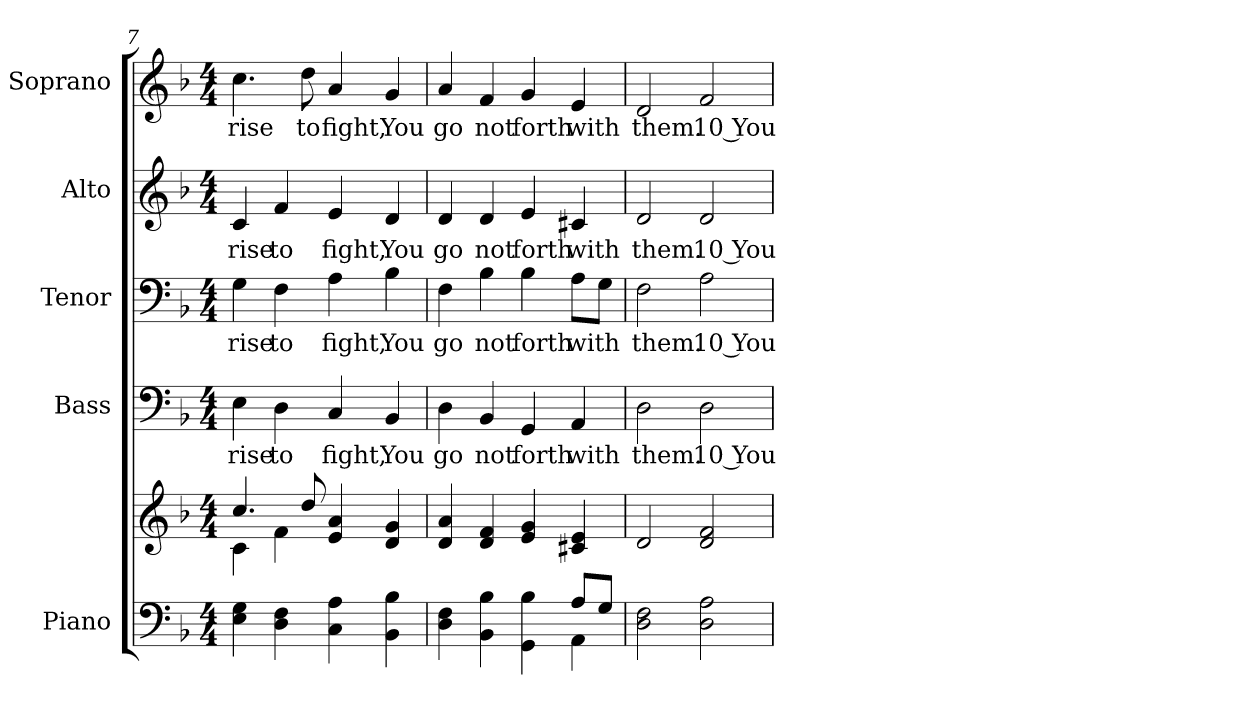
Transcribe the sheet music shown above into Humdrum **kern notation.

**kern	**kern	**kern	**text	**kern	**text	**kern	**text	**kern	**text
*part5	*part5	*part4	*part4	*part3	*part3	*part2	*part2	*part1	*part1
*staff6	*staff5	*staff4	*staff4	*staff3	*staff3	*staff2	*staff2	*staff1	*staff1
*I"Piano	*	*I"Bass	*	*I"Tenor	*	*I"Alto	*	*I"Soprano	*
*I'Pno.	*	*I'B.	*	*I'T.	*	*I'A.	*	*I'S.	*
!!LO:PB:g=z
*clefF4	*clefG2	*clefF4	*	*clefF4	*	*clefG2	*	*clefG2	*
*k[b-]	*k[b-]	*k[b-]	*	*k[b-]	*	*k[b-]	*	*k[b-]	*
*F:	*F:	*F:	*	*F:	*	*F:	*	*F:	*
*M4/4	*M4/4	*M4/4	*	*M4/4	*	*M4/4	*	*M4/4	*
=7	=7	=7	=7	=7	=7	=7	=7	=7	=7
*	*^	*	*	*	*	*	*	*	*
!	!	!	!	!LO:LY:b:color=#000000	!	!	!	!	!	!
!	!	!	!	!	!	!LO:LY:b:color=#000000	!	!	!	!
!	!	!	!	!	!	!	!	!LO:LY:b:color=#000000	!	!
!	!	!	!	!	!	!	!	!	!	!LO:LY:b:color=#000000
4Ei\ 4Gi	4.cci/	4ci\	4Ei\	rise	4Gi\	rise	4ci/	rise	4.cci\	rise
!	!	!	!	!LO:LY:b:color=#000000	!	!	!	!	!	!
!	!	!	!	!	!	!LO:LY:b:color=#000000	!	!	!	!
!	!	!	!	!	!	!	!	!LO:LY:b:color=#000000	!	!
4Di\ 4Fi	.	4fi\	4Di\	to	4Fi\	to	4fi/	to	.	.
!	!	!	!	!	!	!	!	!	!	!LO:LY:b:color=#000000
.	8ddi/	.	.	.	.	.	.	.	8ddi\	to
!	!	!	!	!LO:LY:b:color=#000000	!	!	!	!	!	!
!	!	!	!	!	!	!LO:LY:b:color=#000000	!	!	!	!
!	!	!	!	!	!	!	!	!LO:LY:b:color=#000000	!	!
!	!	!	!	!	!	!	!	!	!	!LO:LY:b:color=#000000
4Ci\ 4Ai	4ei/ 4ai	2ryy	4Ci/	fight,	4Ai\	fight,	4ei/	fight,	4ai/	fight,
!	!	!	!	!LO:LY:b:color=#000000	!	!	!	!	!	!
!	!	!	!	!	!	!LO:LY:b:color=#000000	!	!	!	!
!	!	!	!	!	!	!	!	!LO:LY:b:color=#000000	!	!
!	!	!	!	!	!	!	!	!	!	!LO:LY:b:color=#000000
4BB-i\ 4B-i	4di/ 4gi	.	4BB-i/	You	4B-i\	You	4di/	You	4gi/	You
*	*v	*v	*	*	*	*	*	*	*	*
=8	=8	=8	=8	=8	=8	=8	=8	=8	=8
*^	*	*	*	*	*	*	*	*	*
!	!	!	!	!LO:LY:b:color=#000000	!	!	!	!	!	!
!	!	!	!	!	!	!LO:LY:b:color=#000000	!	!	!	!
!	!	!	!	!	!	!	!	!LO:LY:b:color=#000000	!	!
!	!	!	!	!	!	!	!	!	!	!LO:LY:b:color=#000000
4Di\ 4Fi	2ryy	4di/ 4ai	4Di\	go	4Fi\	go	4di/	go	4ai/	go
!	!	!	!	!LO:LY:b:color=#000000	!	!	!	!	!	!
!	!	!	!	!	!	!LO:LY:b:color=#000000	!	!	!	!
!	!	!	!	!	!	!	!	!LO:LY:b:color=#000000	!	!
!	!	!	!	!	!	!	!	!	!	!LO:LY:b:color=#000000
4BB-i\ 4B-i	.	4di/ 4fi	4BB-i/	not	4B-i\	not	4di/	not	4fi/	not
!	!	!	!	!LO:LY:b:color=#000000	!	!	!	!	!	!
!	!	!	!	!	!	!LO:LY:b:color=#000000	!	!	!	!
!	!	!	!	!	!	!	!	!LO:LY:b:color=#000000	!	!
!	!	!	!	!	!	!	!	!	!	!LO:LY:b:color=#000000
4GGi\ 4B-i	4ryy	4ei/ 4gi	4GGi/	forth	4B-i\	forth	4ei/	forth	4gi/	forth
!	!	!	!	!LO:LY:b:color=#000000	!	!	!	!	!	!
!	!	!	!	!	!	!LO:LY:b:color=#000000	!	!	!	!
!	!	!	!	!	!	!	!	!LO:LY:b:color=#000000	!	!
!	!	!	!	!	!	!	!	!	!	!LO:LY:b:color=#000000
8Ai/L	4AAi\	4c#Xi/ 4ei	4AAi/	with	8Ai\L	with	4c#Xi/	with	4ei/	with
8Gi/J	.	.	.	.	8Gi\J	.	.	.	.	.
*v	*v	*	*	*	*	*	*	*	*	*
=9	=9	=9	=9	=9	=9	=9	=9	=9	=9
!	!	!	!LO:LY:b:color=#000000	!	!	!	!	!	!
!	!	!	!	!	!LO:LY:b:color=#000000	!	!	!	!
!	!	!	!	!	!	!	!LO:LY:b:color=#000000	!	!
!	!	!	!	!	!	!	!	!	!LO:LY:b:color=#000000
2Di\ 2Fi	2di/	2Di\	them.	2Fi\	them.	2di/	them.	2di/	them.
!	!	!	!LO:LY:b:color=#000000	!	!	!	!	!	!
!	!	!	!	!	!LO:LY:b:color=#000000	!	!	!	!
!	!	!	!	!	!	!	!LO:LY:b:color=#000000	!	!
!	!	!	!	!	!	!	!	!	!LO:LY:b:color=#000000
2Di\ 2Ai	2di/ 2fi	2Di\	10 You	2Ai\	10 You	2di/	10 You	2fi/	10 You
=	=	=	=	=	=	=	=	=	=
*-	*-	*-	*-	*-	*-	*-	*-	*-	*-
